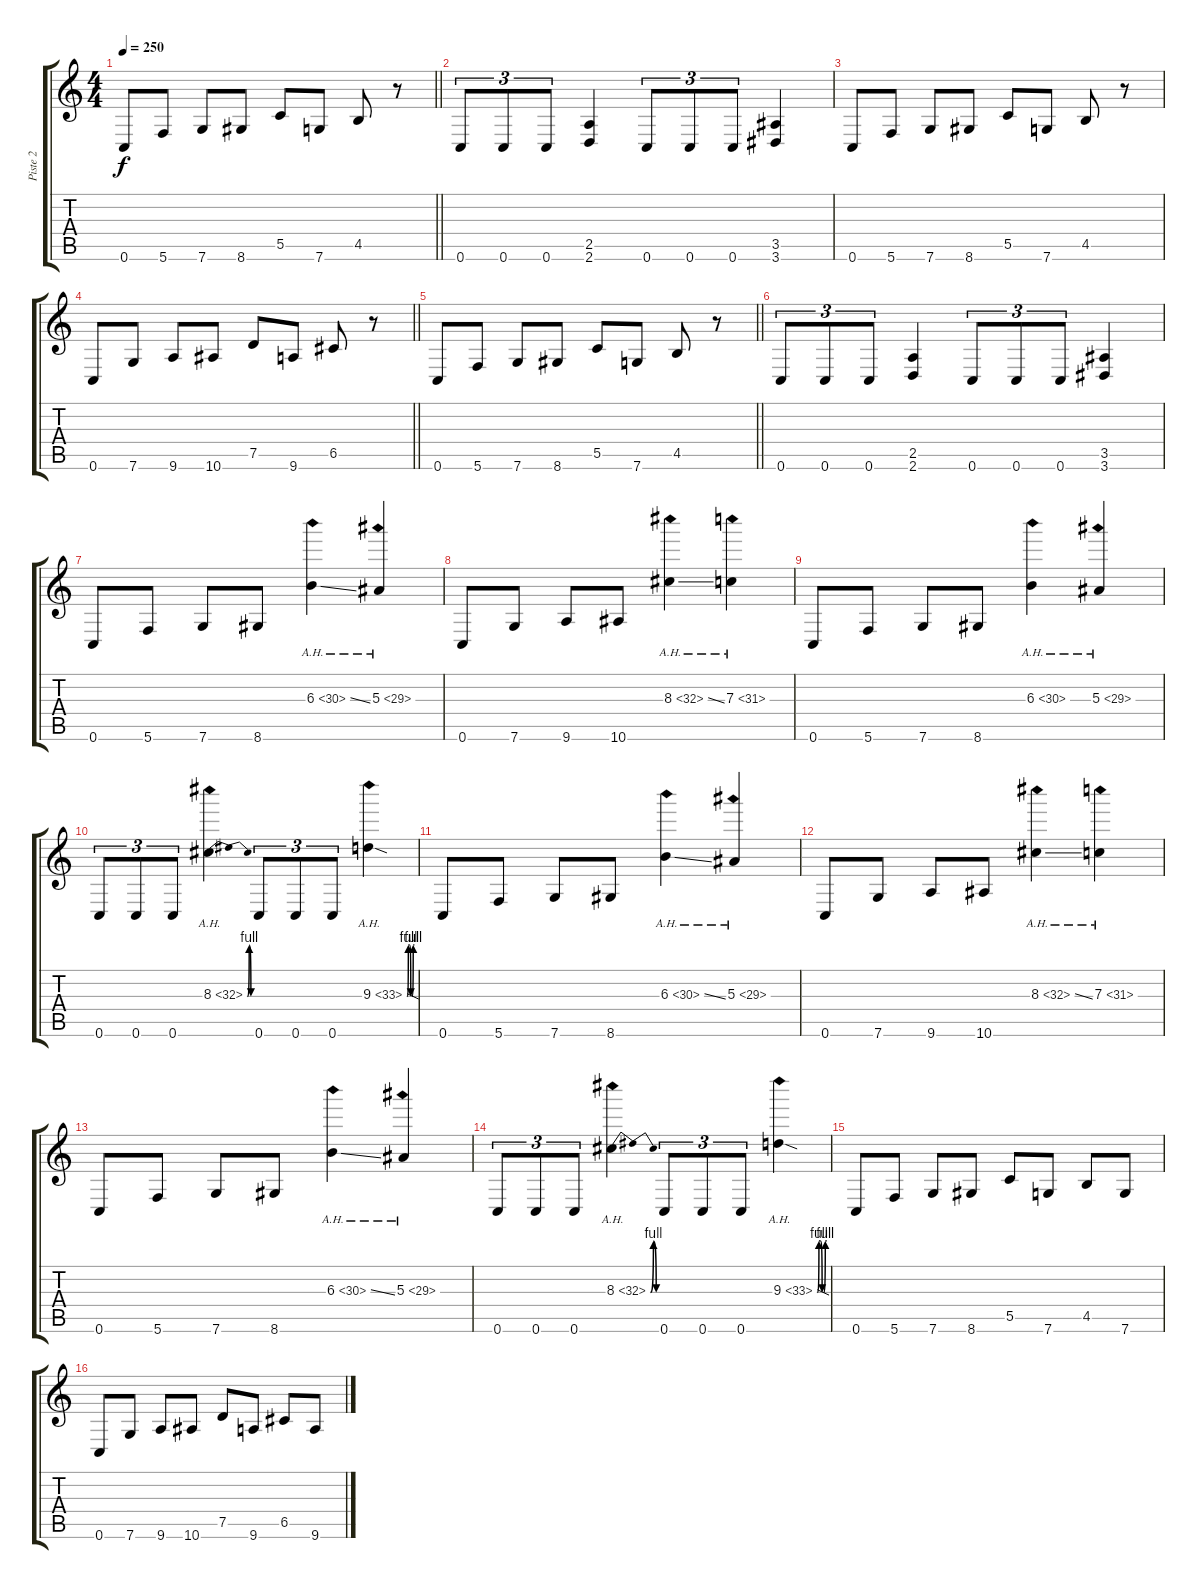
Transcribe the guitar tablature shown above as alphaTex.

\track ("Piste 2" "Piste 2") {instrument distortionguitar}
\staff {score tabs}
\tuning (D4 A3 F3 C3 G2 C2) {hide}
\ts (4 4)
\tempo 250
\clef g2
\barLineRight lightlight
\ks c
0.6.8{dy f} 5.6.8 7.6.8 8.6.8 5.5.8 7.6.8 4.5.8 r.8 |
0.6.8{tu (3 2)} 0.6.8{tu (3 2)} 0.6.8{tu (3 2)} (2.5 2.6).4 0.6.8{tu (3 2)} 0.6.8{tu (3 2)} 0.6.8{tu (3 2)} (3.5 3.6).4 |
0.6.8 5.6.8 7.6.8 8.6.8 5.5.8 7.6.8 4.5.8 r.8 |
\barLineRight lightlight
0.6.8 7.6.8 9.6.8 10.6.8 7.5.8 9.6.8 6.5.8 r.8 |
\barLineRight lightlight
0.6.8 5.6.8 7.6.8 8.6.8 5.5.8 7.6.8 4.5.8 r.8 |
0.6.8{tu (3 2)} 0.6.8{tu (3 2)} 0.6.8{tu (3 2)} (2.5 2.6).4 0.6.8{tu (3 2)} 0.6.8{tu (3 2)} 0.6.8{tu (3 2)} (3.5 3.6).4 |
0.6.8 5.6.8 7.6.8 8.6.8 6.3{ah 24 ss}.4 5.3{ah 24}.4 |
0.6.8 7.6.8 9.6.8 10.6.8 8.3{ah 24 ss}.4 7.3{ah 24}.4 |
0.6.8 5.6.8 7.6.8 8.6.8 6.3{ah 24}.4 5.3{ah 24}.4 |
0.6.8{tu (3 2)} 0.6.8{tu (3 2)} 0.6.8{tu (3 2)} 8.3{be (bendrelease 0 0 15 4 15 4 60 0) ah 24}.4 0.6.8{tu (3 2)} 0.6.8{tu (3 2)} 0.6.8{tu (3 2)} 9.3{be (custom 0 0 10 4 20 4 30 0 40 0 50 4 60 4) ah 24 sod}.4 |
0.6.8 5.6.8 7.6.8 8.6.8 6.3{ah 24 ss}.4 5.3{ah 24}.4 |
0.6.8 7.6.8 9.6.8 10.6.8 8.3{ah 24 ss}.4 7.3{ah 24}.4 |
0.6.8 5.6.8 7.6.8 8.6.8 6.3{ah 24 ss}.4 5.3{ah 24}.4 |
0.6.8{tu (3 2)} 0.6.8{tu (3 2)} 0.6.8{tu (3 2)} 8.3{be (bendrelease 0 0 15 4 15 4 60 0) ah 24}.4 0.6.8{tu (3 2)} 0.6.8{tu (3 2)} 0.6.8{tu (3 2)} 9.3{be (custom 0 0 10 4 20 4 30 0 40 0 50 4 60 4) ah 24 sod}.4 |
0.6.8 5.6.8 7.6.8 8.6.8 5.5.8 7.6.8 4.5.8 7.6.8 |
0.6.8 7.6.8 9.6.8 10.6.8 7.5.8 9.6.8 6.5.8 9.6.8
